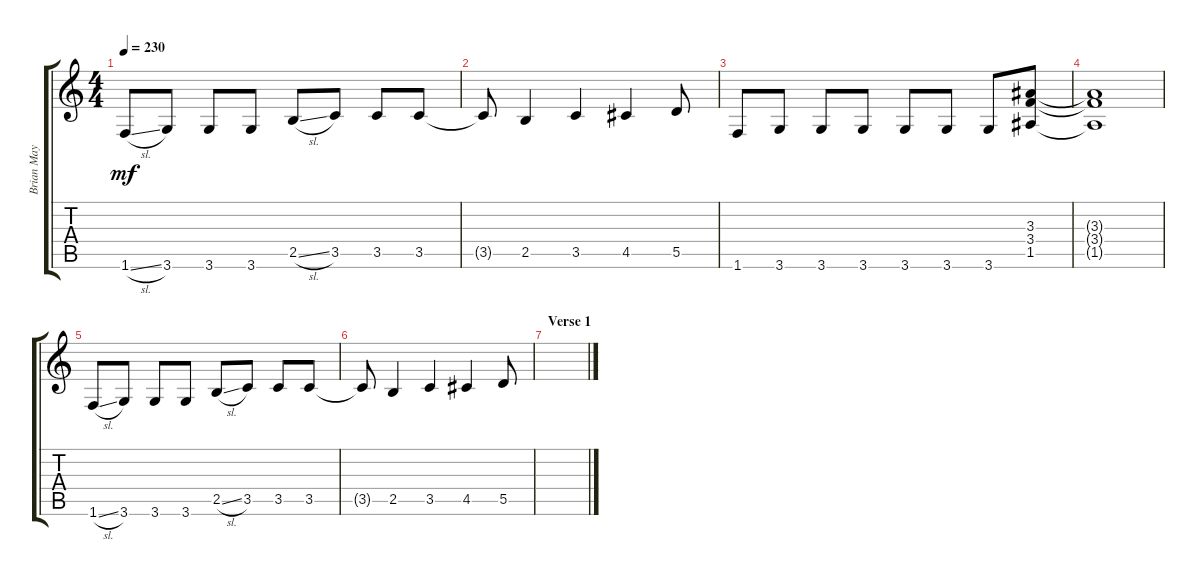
\track ("Brian May Rhythm" "Brian May ") {instrument distortionguitar}
\staff {score tabs}
\tuning (E4 B3 G3 D3 A2 E2) {hide}
\ts (4 4)
\tempo 230
\clef g2
\ks c
1.6{sl}.8{dy mf} 3.6.8 3.6.8 3.6.8 2.5{sl}.8 3.5.8 3.5.8 3.5.8 |
3.5{t}.8 2.5.4 3.5.4 4.5.4 5.5.8 |
1.6.8 3.6.8 3.6.8 3.6.8 3.6.8 3.6.8 3.6.8 (3.3 3.4 1.5).8 |
(3.3{t} 3.4{t} 1.5{t}).1 |
1.6{sl}.8 3.6.8 3.6.8 3.6.8 2.5{sl}.8 3.5.8 3.5.8 3.5.8 |
3.5{t}.8 2.5.4 3.5.4 4.5.4 5.5.8 |
\section ("" "Verse 1")
